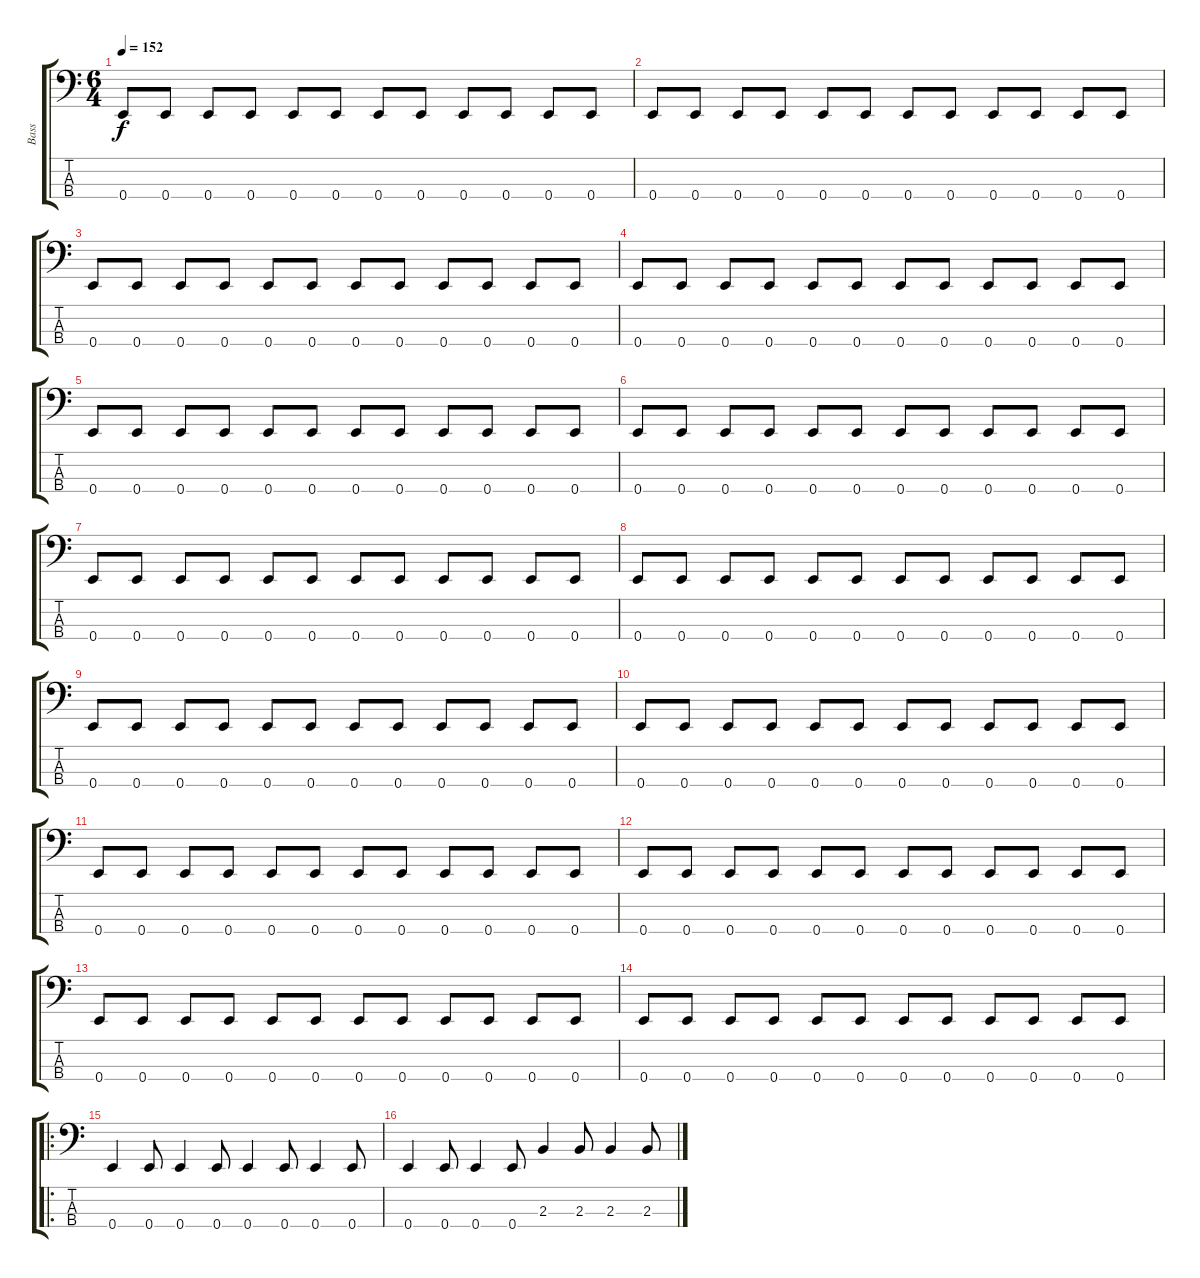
\track ("Bass" "Bass") {instrument electricbasspick}
\staff {score tabs}
\tuning (G2 D2 A1 E1) {hide}
\ts (6 4)
\tempo 152
\clef f4
\ks c
0.4.8{dy f} 0.4.8 0.4.8 0.4.8 0.4.8 0.4.8 0.4.8 0.4.8 0.4.8 0.4.8 0.4.8 0.4.8 |
0.4.8 0.4.8 0.4.8 0.4.8 0.4.8 0.4.8 0.4.8 0.4.8 0.4.8 0.4.8 0.4.8 0.4.8 |
0.4.8 0.4.8 0.4.8 0.4.8 0.4.8 0.4.8 0.4.8 0.4.8 0.4.8 0.4.8 0.4.8 0.4.8 |
0.4.8 0.4.8 0.4.8 0.4.8 0.4.8 0.4.8 0.4.8 0.4.8 0.4.8 0.4.8 0.4.8 0.4.8 |
0.4.8 0.4.8 0.4.8 0.4.8 0.4.8 0.4.8 0.4.8 0.4.8 0.4.8 0.4.8 0.4.8 0.4.8 |
0.4.8 0.4.8 0.4.8 0.4.8 0.4.8 0.4.8 0.4.8 0.4.8 0.4.8 0.4.8 0.4.8 0.4.8 |
0.4.8 0.4.8 0.4.8 0.4.8 0.4.8 0.4.8 0.4.8 0.4.8 0.4.8 0.4.8 0.4.8 0.4.8 |
0.4.8 0.4.8 0.4.8 0.4.8 0.4.8 0.4.8 0.4.8 0.4.8 0.4.8 0.4.8 0.4.8 0.4.8 |
0.4.8 0.4.8 0.4.8 0.4.8 0.4.8 0.4.8 0.4.8 0.4.8 0.4.8 0.4.8 0.4.8 0.4.8 |
0.4.8 0.4.8 0.4.8 0.4.8 0.4.8 0.4.8 0.4.8 0.4.8 0.4.8 0.4.8 0.4.8 0.4.8 |
0.4.8 0.4.8 0.4.8 0.4.8 0.4.8 0.4.8 0.4.8 0.4.8 0.4.8 0.4.8 0.4.8 0.4.8 |
0.4.8 0.4.8 0.4.8 0.4.8 0.4.8 0.4.8 0.4.8 0.4.8 0.4.8 0.4.8 0.4.8 0.4.8 |
0.4.8 0.4.8 0.4.8 0.4.8 0.4.8 0.4.8 0.4.8 0.4.8 0.4.8 0.4.8 0.4.8 0.4.8 |
0.4.8 0.4.8 0.4.8 0.4.8 0.4.8 0.4.8 0.4.8 0.4.8 0.4.8 0.4.8 0.4.8 0.4.8 |
\ro
0.4.4 0.4.8 0.4.4 0.4.8 0.4.4 0.4.8 0.4.4 0.4.8 |
0.4.4 0.4.8 0.4.4 0.4.8 2.3.4 2.3.8 2.3.4 2.3.8
